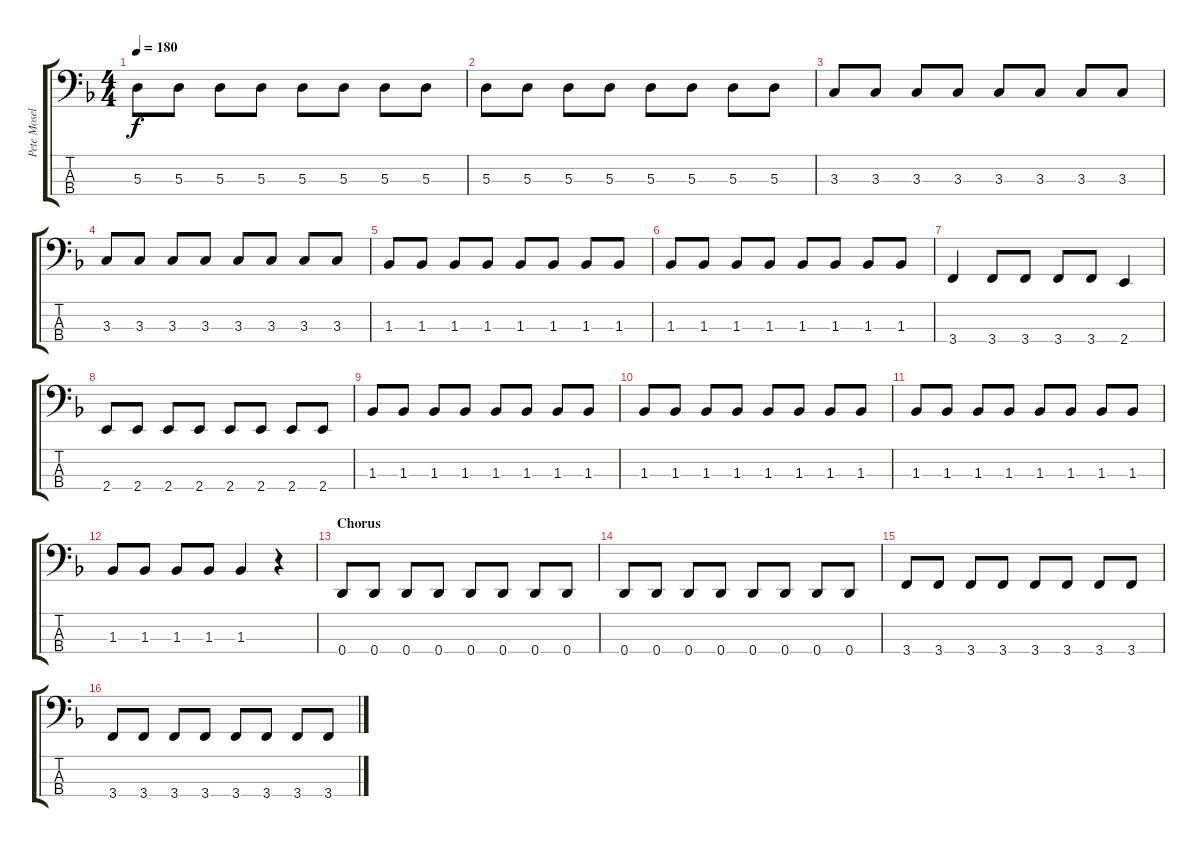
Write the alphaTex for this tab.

\track ("Pete Mosely (Bass)" "Pete Mosel") {instrument electricbasspick}
\staff {score tabs}
\tuning (G2 D2 A1 D1) {hide}
\ts (4 4)
\tempo 180
\clef f4
\ks f
5.3.8{dy f} 5.3.8 5.3.8 5.3.8 5.3.8 5.3.8 5.3.8 5.3.8 |
5.3.8 5.3.8 5.3.8 5.3.8 5.3.8 5.3.8 5.3.8 5.3.8 |
3.3.8 3.3.8 3.3.8 3.3.8 3.3.8 3.3.8 3.3.8 3.3.8 |
3.3.8 3.3.8 3.3.8 3.3.8 3.3.8 3.3.8 3.3.8 3.3.8 |
1.3.8 1.3.8 1.3.8 1.3.8 1.3.8 1.3.8 1.3.8 1.3.8 |
1.3.8 1.3.8 1.3.8 1.3.8 1.3.8 1.3.8 1.3.8 1.3.8 |
3.4.4 3.4.8 3.4.8 3.4.8 3.4.8 2.4.4 |
2.4.8 2.4.8 2.4.8 2.4.8 2.4.8 2.4.8 2.4.8 2.4.8 |
1.3.8 1.3.8 1.3.8 1.3.8 1.3.8 1.3.8 1.3.8 1.3.8 |
1.3.8 1.3.8 1.3.8 1.3.8 1.3.8 1.3.8 1.3.8 1.3.8 |
1.3.8 1.3.8 1.3.8 1.3.8 1.3.8 1.3.8 1.3.8 1.3.8 |
1.3.8 1.3.8 1.3.8 1.3.8 1.3.4 r.4 |
\section ("" "Chorus")
0.4.8{volume 8} 0.4.8 0.4.8 0.4.8 0.4.8 0.4.8 0.4.8 0.4.8 |
0.4.8 0.4.8 0.4.8 0.4.8 0.4.8 0.4.8 0.4.8 0.4.8 |
3.4.8 3.4.8 3.4.8 3.4.8 3.4.8 3.4.8 3.4.8 3.4.8 |
3.4.8 3.4.8 3.4.8 3.4.8 3.4.8 3.4.8 3.4.8 3.4.8
